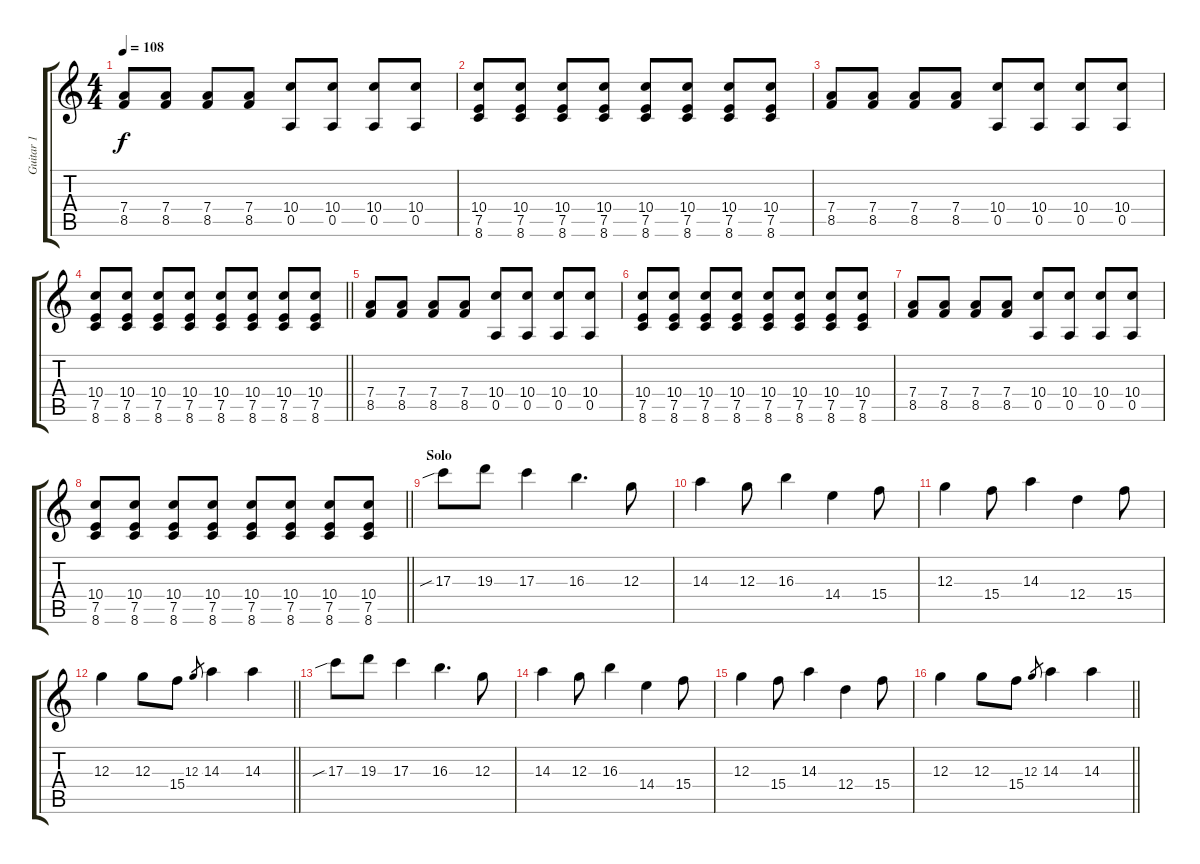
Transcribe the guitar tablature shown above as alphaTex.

\track ("Guitar 1" "Guitar 1") {instrument electricguitarjazz}
\staff {score tabs}
\tuning (E4 B3 G3 D3 A2 E2) {hide}
\ts (4 4)
\tempo 108
\clef g2
\ks c
(7.4 8.5).8{dy f} (7.4 8.5).8 (7.4 8.5).8 (7.4 8.5).8 (10.4 0.5).8 (10.4 0.5).8 (10.4 0.5).8 (10.4 0.5).8 |
(10.4 7.5 8.6).8 (10.4 7.5 8.6).8 (10.4 7.5 8.6).8 (10.4 7.5 8.6).8 (10.4 7.5 8.6).8 (10.4 7.5 8.6).8 (10.4 7.5 8.6).8 (10.4 7.5 8.6).8 |
(7.4 8.5).8 (7.4 8.5).8 (7.4 8.5).8 (7.4 8.5).8 (10.4 0.5).8 (10.4 0.5).8 (10.4 0.5).8 (10.4 0.5).8 |
\barLineRight lightlight
(10.4 7.5 8.6).8 (10.4 7.5 8.6).8 (10.4 7.5 8.6).8 (10.4 7.5 8.6).8 (10.4 7.5 8.6).8 (10.4 7.5 8.6).8 (10.4 7.5 8.6).8 (10.4 7.5 8.6).8 |
(7.4 8.5).8 (7.4 8.5).8 (7.4 8.5).8 (7.4 8.5).8 (10.4 0.5).8 (10.4 0.5).8 (10.4 0.5).8 (10.4 0.5).8 |
(10.4 7.5 8.6).8 (10.4 7.5 8.6).8 (10.4 7.5 8.6).8 (10.4 7.5 8.6).8 (10.4 7.5 8.6).8 (10.4 7.5 8.6).8 (10.4 7.5 8.6).8 (10.4 7.5 8.6).8 |
(7.4 8.5).8 (7.4 8.5).8 (7.4 8.5).8 (7.4 8.5).8 (10.4 0.5).8 (10.4 0.5).8 (10.4 0.5).8 (10.4 0.5).8 |
\barLineRight lightlight
(10.4 7.5 8.6).8 (10.4 7.5 8.6).8 (10.4 7.5 8.6).8 (10.4 7.5 8.6).8 (10.4 7.5 8.6).8 (10.4 7.5 8.6).8 (10.4 7.5 8.6).8 (10.4 7.5 8.6).8 |
\section ("" "Solo")
17.3{sib}.8{volume 16} 19.3.8 17.3.4 16.3.4{d} 12.3.8 |
14.3.4 12.3.8 16.3.4 14.4.4 15.4.8 |
12.3.4 15.4.8 14.3.4 12.4.4 15.4.8 |
\barLineRight lightlight
12.3.4 12.3.8 15.4.8 12.3.8{gr} 14.3.4 14.3.4 |
17.3{sib}.8 19.3.8 17.3.4 16.3.4{d} 12.3.8 |
14.3.4 12.3.8 16.3.4 14.4.4 15.4.8 |
12.3.4 15.4.8 14.3.4 12.4.4 15.4.8 |
\barLineRight lightlight
12.3.4 12.3.8 15.4.8 12.3.8{gr} 14.3.4 14.3.4
